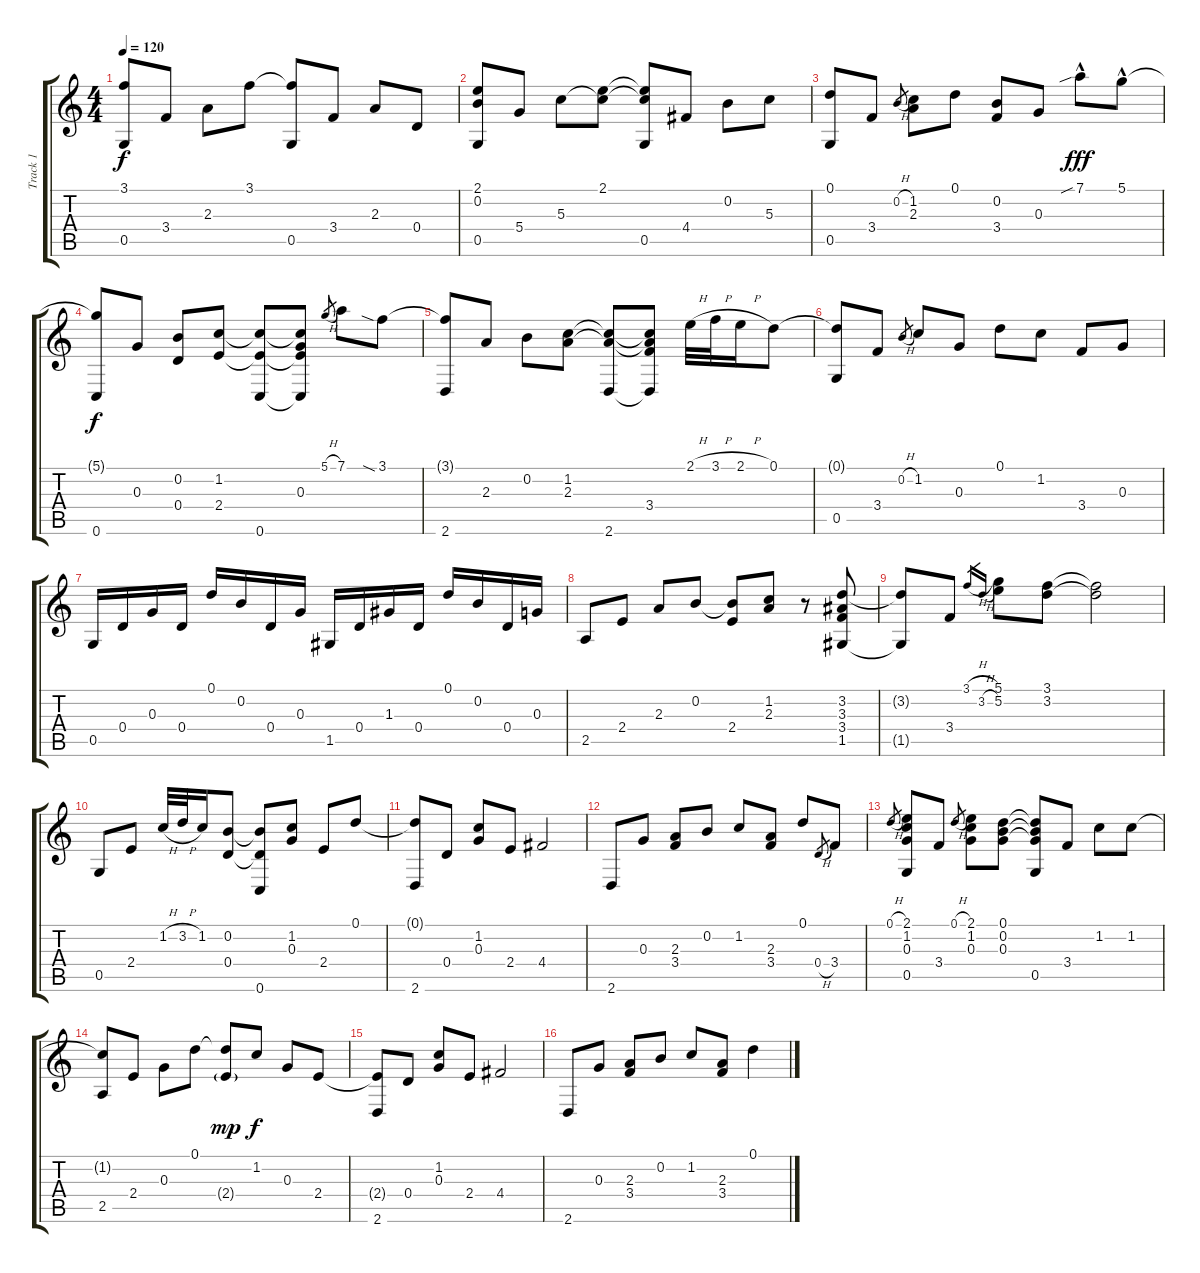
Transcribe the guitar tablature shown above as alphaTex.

\track ("Track 1" "Track 1") {instrument acousticguitarnylon}
\staff {score tabs}
\tuning (D4 B3 G3 D3 G2 C2) {hide}
\ts (4 4)
\tempo 120
\clef g2
\ks c
(3.1 0.5).8{dy f} 3.4.8 2.3.8 3.1.8 (3.1{t} 0.5).8 3.4.8 2.3.8 0.4.8 |
(2.1 0.2 0.5).8 5.4.8 5.3.8 (2.1 5.3{t}).8 (2.1{t} 5.3{t} 0.5).8 4.4.8 0.2.8 5.3.8 |
(0.1 0.5).8 3.4.8 0.2{h}.8{gr} (1.2 2.3).8 0.1.8 (0.2 3.4).8 0.3.8 7.1{sib hac}.8{dy fff} 5.1{hac}.8 |
(5.1{t} 0.6).8{dy f} 0.3.8 (0.2 0.4).8 (1.2 2.4).8 (1.2{t} 2.4{t} 0.6).8 (1.2{t} 0.3 2.4{t} 0.6{t}).8 5.1{h}.8{gr} 7.1.8 3.1{sia}.8 |
(3.1{t} 2.6).8 2.3.8 0.2.8 (1.2 2.3).8 (1.2{t} 2.3{t} 2.6).8 (1.2{t} 2.3{t} 3.4 2.6{t}).8 2.1{h}.32 3.1{h}.32 2.1{h}.16 0.1.8 |
(0.1{t} 0.5).8 3.4.8 0.2{h}.8{gr} 1.2.8 0.3.8 0.1.8 1.2.8 3.4.8 0.3.8 |
0.5.16 0.4.16 0.3.16 0.4.16 0.1.16 0.2.16 0.4.16 0.3.16 1.5.16 0.4.16 1.3.16 0.4.16 0.1.16 0.2.16 0.4.16 0.3.16 |
2.5.8 2.4.8 2.3.8 0.2.8 (0.2{t} 2.4).8 (1.2 2.3).8 r.8 (3.2 3.3 3.4 1.5).8 |
(3.2{t} 1.5{t}).8 3.4.8 3.1{h}.16{gr} 3.2{h}.16{gr} (5.1 5.2).8 (3.1 3.2).8 (3.1{t} 3.2{t}).2 |
0.5.8 2.4.8 1.2{h}.32 3.2{h}.32 1.2.16 (0.2 0.4).8 (0.2{t} 0.4{t} 0.6).8 (1.2 0.3).8 2.4.8 0.1.8 |
(0.1{t} 2.6).8 0.4.8 (1.2 0.3).8 2.4.8 4.4.2 |
2.6.8 0.3.8 (2.3 3.4).8 0.2.8 1.2.8 (2.3 3.4).8 0.1.8 0.4{h}.8{gr} 3.4.8 |
0.1{h}.8{gr} (2.1 1.2 0.3 0.5).8 3.4.8 0.1{h}.8{gr} (2.1 1.2 0.3).8 (0.1 0.2 0.3).8 (0.1{t} 0.2{t} 0.3{t} 0.5).8 3.4.8 1.2.8 1.2.8 |
(1.2{t} 2.5).8 2.4.8 0.3.8 0.1.8 (0.1{t} 2.4{g}).8{dy mp} 1.2.8{dy f} 0.3.8 2.4.8 |
(2.4{t} 2.6).8 0.4.8 (1.2 0.3).8 2.4.8 4.4.2 |
2.6.8 0.3.8 (2.3 3.4).8 0.2.8 1.2.8 (2.3 3.4).8 0.1.4
